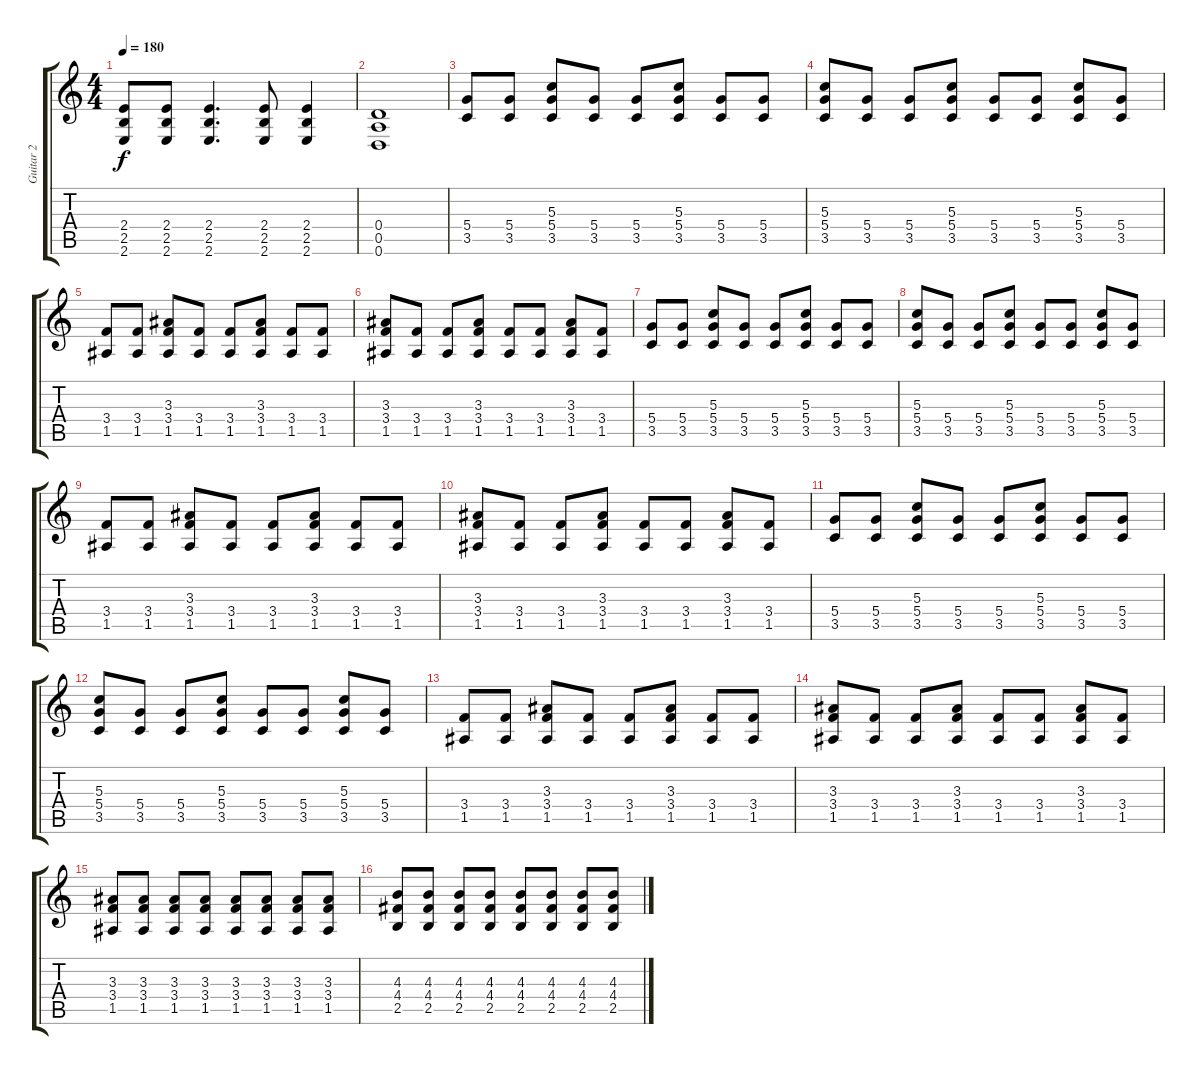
\track ("Guitar 2" "Guitar 2") {instrument distortionguitar}
\staff {score tabs}
\tuning (E4 B3 G3 D3 A2 D2) {hide}
\ts (4 4)
\tempo 180
\clef g2
\ks c
(2.4 2.5 2.6).8{dy f} (2.4 2.5 2.6).8 (2.4 2.5 2.6).4{d} (2.4 2.5 2.6).8 (2.4 2.5 2.6).4 |
(0.4 0.5 0.6).1 |
(5.4 3.5).8 (5.4 3.5).8 (5.3 5.4 3.5).8 (5.4 3.5).8 (5.4 3.5).8 (5.3 5.4 3.5).8 (5.4 3.5).8 (5.4 3.5).8 |
(5.3 5.4 3.5).8 (5.4 3.5).8 (5.4 3.5).8 (5.3 5.4 3.5).8 (5.4 3.5).8 (5.4 3.5).8 (5.3 5.4 3.5).8 (5.4 3.5).8 |
(3.4 1.5).8 (3.4 1.5).8 (3.3 3.4 1.5).8 (3.4 1.5).8 (3.4 1.5).8 (3.3 3.4 1.5).8 (3.4 1.5).8 (3.4 1.5).8 |
(3.3 3.4 1.5).8 (3.4 1.5).8 (3.4 1.5).8 (3.3 3.4 1.5).8 (3.4 1.5).8 (3.4 1.5).8 (3.3 3.4 1.5).8 (3.4 1.5).8 |
(5.4 3.5).8 (5.4 3.5).8 (5.3 5.4 3.5).8 (5.4 3.5).8 (5.4 3.5).8 (5.3 5.4 3.5).8 (5.4 3.5).8 (5.4 3.5).8 |
(5.3 5.4 3.5).8 (5.4 3.5).8 (5.4 3.5).8 (5.3 5.4 3.5).8 (5.4 3.5).8 (5.4 3.5).8 (5.3 5.4 3.5).8 (5.4 3.5).8 |
(3.4 1.5).8 (3.4 1.5).8 (3.3 3.4 1.5).8 (3.4 1.5).8 (3.4 1.5).8 (3.3 3.4 1.5).8 (3.4 1.5).8 (3.4 1.5).8 |
(3.3 3.4 1.5).8 (3.4 1.5).8 (3.4 1.5).8 (3.3 3.4 1.5).8 (3.4 1.5).8 (3.4 1.5).8 (3.3 3.4 1.5).8 (3.4 1.5).8 |
(5.4 3.5).8 (5.4 3.5).8 (5.3 5.4 3.5).8 (5.4 3.5).8 (5.4 3.5).8 (5.3 5.4 3.5).8 (5.4 3.5).8 (5.4 3.5).8 |
(5.3 5.4 3.5).8 (5.4 3.5).8 (5.4 3.5).8 (5.3 5.4 3.5).8 (5.4 3.5).8 (5.4 3.5).8 (5.3 5.4 3.5).8 (5.4 3.5).8 |
(3.4 1.5).8 (3.4 1.5).8 (3.3 3.4 1.5).8 (3.4 1.5).8 (3.4 1.5).8 (3.3 3.4 1.5).8 (3.4 1.5).8 (3.4 1.5).8 |
(3.3 3.4 1.5).8 (3.4 1.5).8 (3.4 1.5).8 (3.3 3.4 1.5).8 (3.4 1.5).8 (3.4 1.5).8 (3.3 3.4 1.5).8 (3.4 1.5).8 |
(3.3 3.4 1.5).8{volume 16} (3.3 3.4 1.5).8 (3.3 3.4 1.5).8 (3.3 3.4 1.5).8 (3.3 3.4 1.5).8 (3.3 3.4 1.5).8 (3.3 3.4 1.5).8 (3.3 3.4 1.5).8 |
(4.3 4.4 2.5).8 (4.3 4.4 2.5).8 (4.3 4.4 2.5).8 (4.3 4.4 2.5).8 (4.3 4.4 2.5).8 (4.3 4.4 2.5).8 (4.3 4.4 2.5).8 (4.3 4.4 2.5).8
